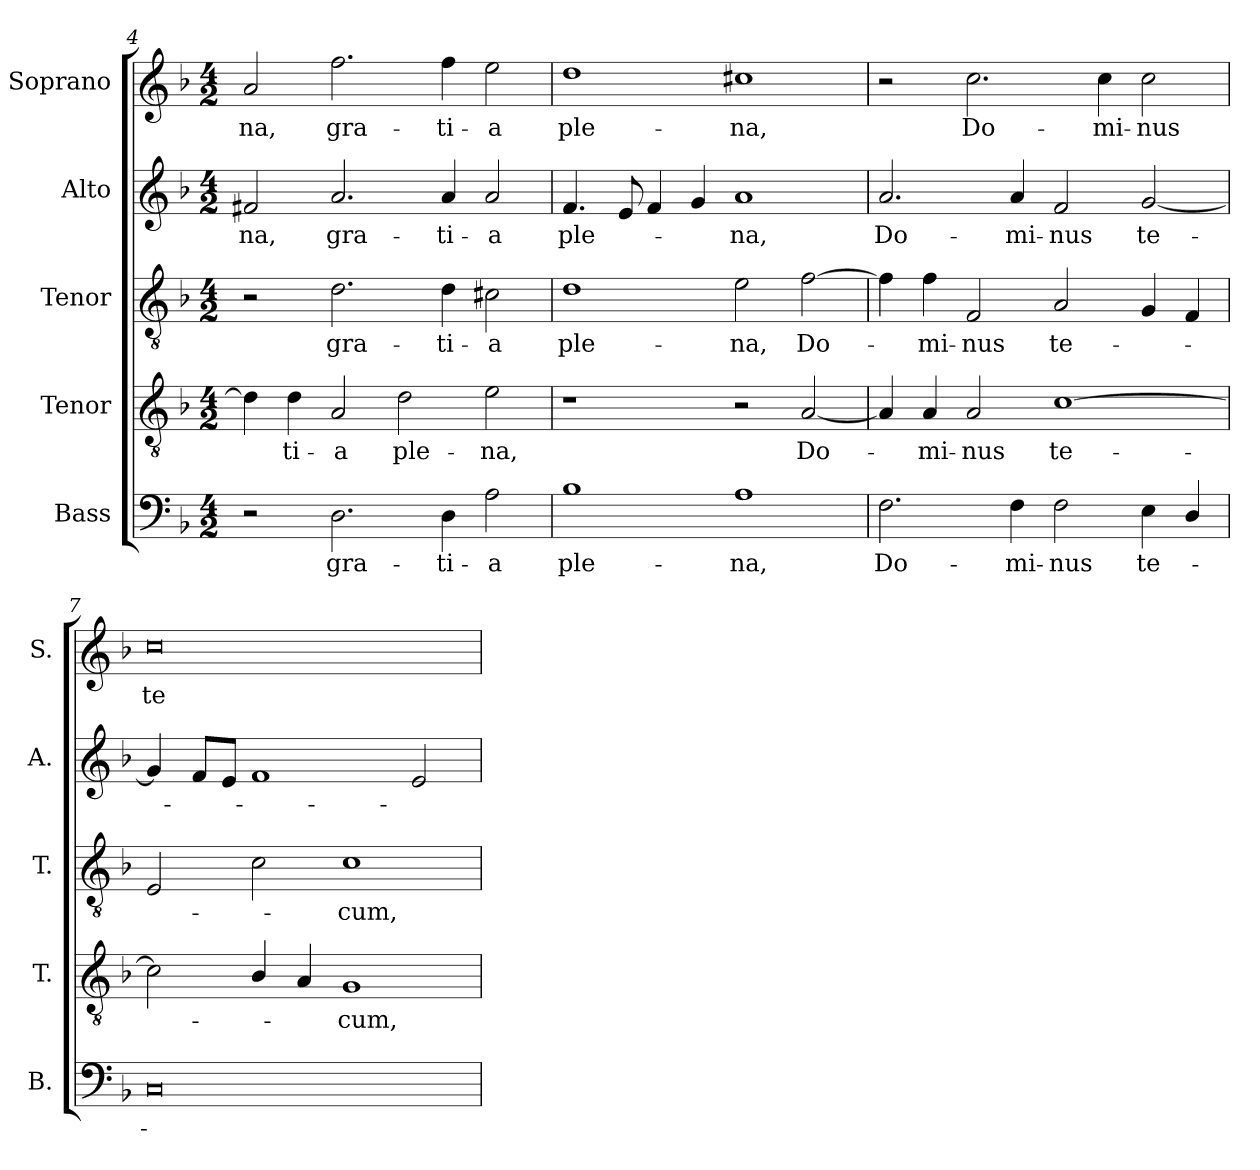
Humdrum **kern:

**kern	**text	**kern	**text	**kern	**text	**kern	**text	**kern	**text
*part5	*part5	*part4	*part4	*part3	*part3	*part2	*part2	*part1	*part1
*staff5	*staff5	*staff4	*staff4	*staff3	*staff3	*staff2	*staff2	*staff1	*staff1
*I"Bass	*	*I"Tenor	*	*I"Tenor	*	*I"Alto	*	*I"Soprano	*
*I'B.	*	*I'T.	*	*I'T.	*	*I'A.	*	*I'S.	*
*clefF4	*	*clefGv2	*	*clefGv2	*	*clefG2	*	*clefG2	*
*	*	*ITrd7c12	*	*ITrd7c12	*	*	*	*	*
*k[b-]	*	*k[b-]	*	*k[b-]	*	*k[b-]	*	*k[b-]	*
*F:	*	*F:	*	*F:	*	*F:	*	*F:	*
*M4/2	*	*M4/2	*	*M4/2	*	*M4/2	*	*M4/2	*
=4	=4	=4	=4	=4	=4	=4	=4	=4	=4
!	!	!	!	!	!	!	!LO:LY:b:color=#000000	!	!
!	!	!	!	!	!	!	!	!	!LO:LY:b:color=#000000
2r	.	4Di\]	.	2r	.	2f#Xi/	-na,	2ai/	-na,
!	!	!	!LO:LY:b:color=#000000	!	!	!	!	!	!
.	.	4Di\	-ti-	.	.	.	.	.	.
!	!LO:LY:b:color=#000000	!	!	!	!	!	!	!	!
!	!	!	!LO:LY:b:color=#000000	!	!	!	!	!	!
!	!	!	!	!	!LO:LY:b:color=#000000	!	!	!	!
!	!	!	!	!	!	!	!LO:LY:b:color=#000000	!	!
!	!	!	!	!	!	!	!	!	!LO:LY:b:color=#000000
2.Di\	gra-	2AAi/	-a	2.Di\	gra-	2.ai/	gra-	2.ffi\	gra-
!	!	!	!LO:LY:b:color=#000000	!	!	!	!	!	!
.	.	2Di\	ple-	.	.	.	.	.	.
!	!LO:LY:b:color=#000000	!	!	!	!	!	!	!	!
!	!	!	!	!	!LO:LY:b:color=#000000	!	!	!	!
!	!	!	!	!	!	!	!LO:LY:b:color=#000000	!	!
!	!	!	!	!	!	!	!	!	!LO:LY:b:color=#000000
4Di\	-ti-	.	.	4Di\	-ti-	4ai/	-ti-	4ffi\	-ti-
!	!LO:LY:b:color=#000000	!	!	!	!	!	!	!	!
!	!	!	!LO:LY:b:color=#000000	!	!	!	!	!	!
!	!	!	!	!	!LO:LY:b:color=#000000	!	!	!	!
!	!	!	!	!	!	!	!LO:LY:b:color=#000000	!	!
!	!	!	!	!	!	!	!	!	!LO:LY:b:color=#000000
2Ai\	-a	2Ei\	-na,	2C#Xi\	-a	2ai/	-a	2eei\	-a
!!LO:LB:g=z
=5	=5	=5	=5	=5	=5	=5	=5	=5	=5
!	!LO:LY:b:color=#000000	!	!	!	!	!	!	!	!
!	!	!	!	!	!LO:LY:b:color=#000000	!	!	!	!
!	!	!	!	!	!	!	!LO:LY:b:color=#000000	!	!
!	!	!	!	!	!	!	!	!	!LO:LY:b:color=#000000
1B-i	ple-	1r	.	1Di	ple-	4.fi/	ple-	1ddi	ple-
.	.	.	.	.	.	8ei/	.	.	.
.	.	.	.	.	.	4fi/	.	.	.
.	.	.	.	.	.	4gi/	.	.	.
!	!LO:LY:b:color=#000000	!	!	!	!	!	!	!	!
!	!	!	!	!	!LO:LY:b:color=#000000	!	!	!	!
!	!	!	!	!	!	!	!LO:LY:b:color=#000000	!	!
!	!	!	!	!	!	!	!	!	!LO:LY:b:color=#000000
1Ai	-na,	2r	.	2Ei\	-na,	1ai	-na,	1cc#Xi	-na,
!	!	!	!LO:LY:b:color=#000000	!	!	!	!	!	!
!	!	!	!	!	!LO:LY:b:color=#000000	!	!	!	!
.	.	[2AAi/	Do-	[2Fi\	Do-	.	.	.	.
=6	=6	=6	=6	=6	=6	=6	=6	=6	=6
!	!LO:LY:b:color=#000000	!	!	!	!	!	!	!	!
!	!	!	!	!	!	!	!LO:LY:b:color=#000000	!	!
2.Fi\	Do-	4AAi/]	.	4Fi\]	.	2.ai/	Do-	2r	.
!	!	!	!LO:LY:b:color=#000000	!	!	!	!	!	!
!	!	!	!	!	!LO:LY:b:color=#000000	!	!	!	!
.	.	4AAi/	-mi-	4Fi\	-mi-	.	.	.	.
!	!	!	!LO:LY:b:color=#000000	!	!	!	!	!	!
!	!	!	!	!	!LO:LY:b:color=#000000	!	!	!	!
!	!	!	!	!	!	!	!	!	!LO:LY:b:color=#000000
.	.	2AAi/	-nus	2FFi/	-nus	.	.	2.cci\	Do-
!	!LO:LY:b:color=#000000	!	!	!	!	!	!	!	!
!	!	!	!	!	!	!	!LO:LY:b:color=#000000	!	!
4Fi\	-mi-	.	.	.	.	4ai/	-mi-	.	.
!	!LO:LY:b:color=#000000	!	!	!	!	!	!	!	!
!	!	!	!LO:LY:b:color=#000000	!	!	!	!	!	!
!	!	!	!	!	!LO:LY:b:color=#000000	!	!	!	!
!	!	!	!	!	!	!	!LO:LY:b:color=#000000	!	!
2Fi\	-nus	[1Ci	te-	2AAi/	te-	2fi/	-nus	.	.
!	!	!	!	!	!	!	!	!	!LO:LY:b:color=#000000
.	.	.	.	.	.	.	.	4cci\	-mi-
!	!LO:LY:b:color=#000000	!	!	!	!	!	!	!	!
!	!	!	!	!	!	!	!LO:LY:b:color=#000000	!	!
!	!	!	!	!	!	!	!	!	!LO:LY:b:color=#000000
4Ei\	te-	.	.	4GGi/	.	[2gi/	te-	2cci\	-nus
4Di/	.	.	.	4FFi/	.	.	.	.	.
=7	=7	=7	=7	=7	=7	=7	=7	=7	=7
!	!	!	!	!	!	!	!	!	!LO:LY:b:color=#000000
0Ci	.	2Ci\]	.	2EEi/	.	4gi/]	.	0cci	te-
.	.	.	.	.	.	8fi/L	.	.	.
.	.	.	.	.	.	8ei/J	.	.	.
.	.	4BB-i/	.	2Ci\	.	1fi	.	.	.
.	.	4AAi/	.	.	.	.	.	.	.
!	!	!	!LO:LY:b:color=#000000	!	!	!	!	!	!
!	!	!	!	!	!LO:LY:b:color=#000000	!	!	!	!
.	.	1GGi	-cum,	1Ci	-cum,	.	.	.	.
.	.	.	.	.	.	2ei/	.	.	.
=	=	=	=	=	=	=	=	=	=
*-	*-	*-	*-	*-	*-	*-	*-	*-	*-
